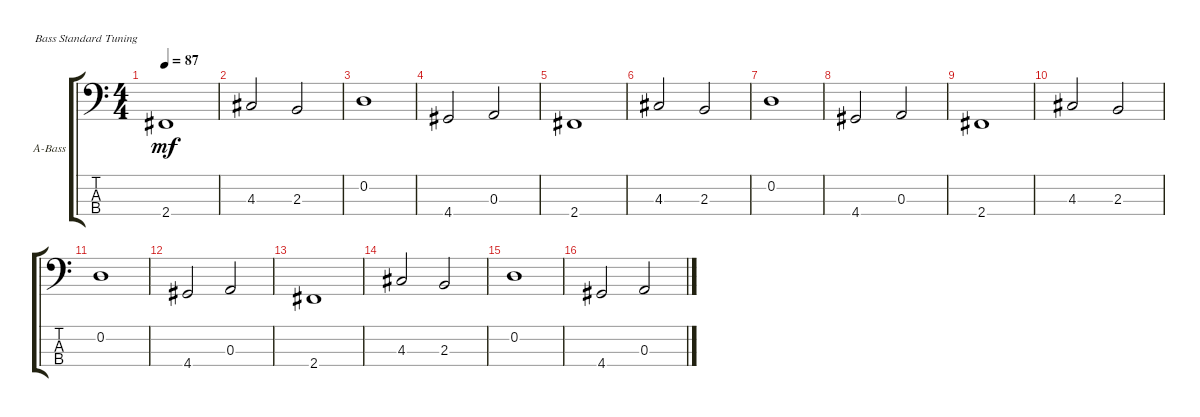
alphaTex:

\bracketExtendMode groupsimilarinstruments
\firstSystemTrackNameOrientation horizontal
\otherSystemsTrackNameOrientation horizontal
\track ("MIDI out #3" "A-Bass") {instrument acousticbass}
\staff {score tabs}
\tuning (G2 D2 A1 E1)
\ts (4 4)
\tempo 87
\clef f4
\ks c
2.4.1{dy mf} |
4.3.2 2.3.2 |
0.2.1 |
4.4.2 0.3.2 |
2.4.1 |
4.3.2 2.3.2 |
0.2.1 |
4.4.2 0.3.2 |
2.4.1 |
4.3.2 2.3.2 |
0.2.1 |
4.4.2 0.3.2 |
2.4.1 |
4.3.2 2.3.2 |
0.2.1 |
4.4.2 0.3.2
